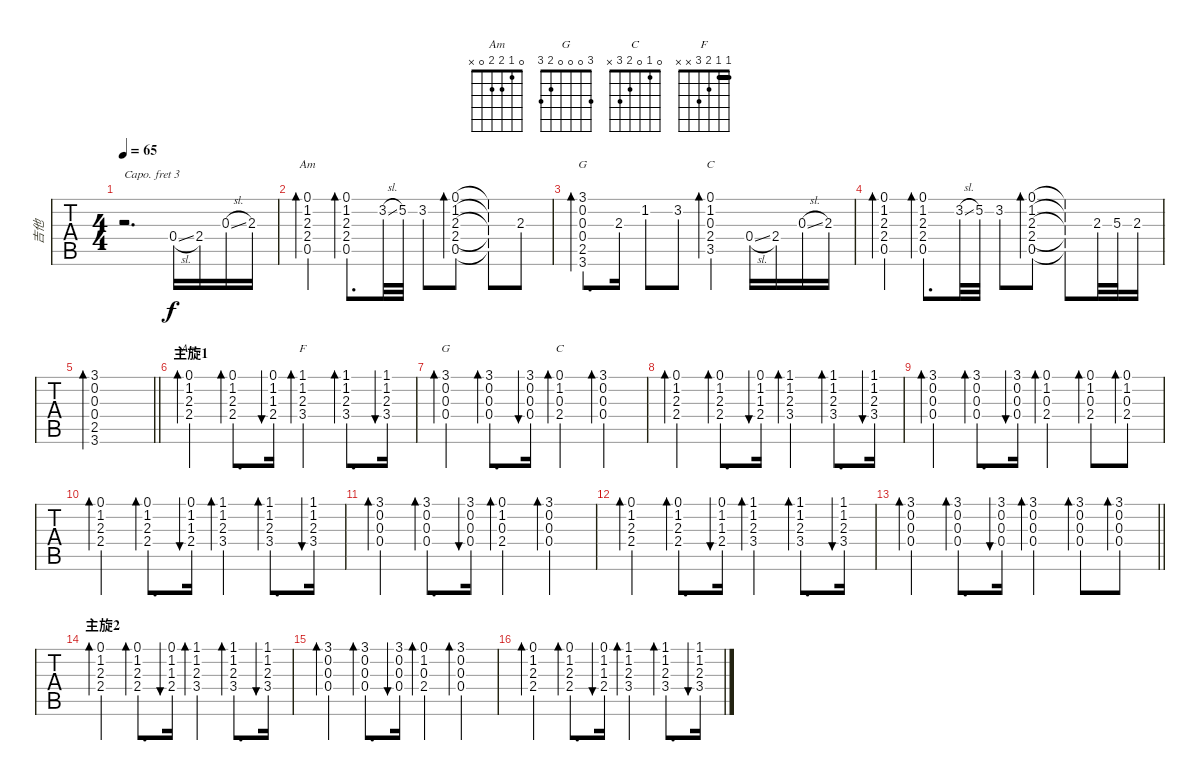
\track ("吉他" "吉他") {instrument acousticguitarsteel}
\staff {tabs}
\capo 3
\tuning (E4 B3 G3 D3 A2 E2) {hide}
\chord ("Am" x x x x x x)
\chord ("G" x x x x x x)
\chord ("C" x x x x x x)
\chord ("Am" 0 1 2 2 0 x)
\chord ("F" 1 1 2 3 x x) {barre 1}
\chord ("G" 3 0 0 0 2 3)
\chord ("C" 0 1 0 2 3 x)
\ts (4 4)
\tempo 65
\clef g2
\ks c
r.2{d dy f instrument acousticguitarsteel} 0.4{sl}.16 2.4.16 0.3{sl}.16 2.3.16 |
(0.1 1.2 2.3 2.4 0.5).4{bd 120 ch "Am"} (0.1 1.2 2.3 2.4 0.5).8{d bd 120} 3.2{sl}.32 5.2.32 3.2.8 (0.1 1.2 2.3 2.4 0.5).8{bd 120} (0.1{t} 1.2{t} 2.3{t} 2.4{t} 0.5{t}).8 2.3.8 |
(3.1 0.2 0.3 0.4 2.5 3.6).8{d bd 120 ch "G"} 2.3.16 1.2.8 3.2.8 (0.1 1.2 0.3 2.4 3.5).4{bd 120 ch "C"} 0.4{sl}.16 2.4.16 0.3{sl}.16 2.3.16 |
(0.1 1.2 2.3 2.4 0.5).4{bd 120} (0.1 1.2 2.3 2.4 0.5).8{d bd 120} 3.2{sl}.32 5.2.32 3.2.8 (0.1 1.2 2.3 2.4 0.5).8{bd 120} (0.1{t} 1.2{t} 2.3{t} 2.4{t} 0.5{t}).8 2.3.32 5.3.32 2.3.16 |
\barLineRight lightlight
(3.1 0.2 0.3 0.4 2.5 3.6).1{bd 120} |
\section ("" "主旋1")
(0.1 1.2 2.3 2.4).4{bd 60 ch "Am"} (0.1 1.2 2.3 2.4).8{d bd 60} (0.1 1.2 1.3 2.4).16{bu 60} (1.1 1.2 2.3 3.4).4{bd 30 ch "F"} (1.1 1.2 2.3 3.4).8{d bd 30} (1.1 1.2 2.3 3.4).16{bu 30} |
(3.1 0.2 0.3 0.4).4{bd 30 ch "G"} (3.1 0.2 0.3 0.4).8{d bd 30} (3.1 0.2 0.3 0.4).16{bu 30} (0.1 1.2 0.3 2.4).4{bd 30 ch "C"} (3.1 0.2 0.3 0.4).4{bd 30} |
(0.1 1.2 2.3 2.4).4{bd 60} (0.1 1.2 2.3 2.4).8{d bd 60} (0.1 1.2 1.3 2.4).16{bu 60} (1.1 1.2 2.3 3.4).4{bd 30} (1.1 1.2 2.3 3.4).8{d bd 30} (1.1 1.2 2.3 3.4).16{bu 30} |
(3.1 0.2 0.3 0.4).4{bd 30} (3.1 0.2 0.3 0.4).8{d bd 30} (3.1 0.2 0.3 0.4).16{bu 30} (0.1 1.2 0.3 2.4).4{bd 30} (0.1 1.2 0.3 2.4).8{bd 30} (0.1 1.2 0.3 2.4).8{bd 30} |
(0.1 1.2 2.3 2.4).4{bd 60} (0.1 1.2 2.3 2.4).8{d bd 60} (0.1 1.2 1.3 2.4).16{bu 60} (1.1 1.2 2.3 3.4).4{bd 30} (1.1 1.2 2.3 3.4).8{d bd 30} (1.1 1.2 2.3 3.4).16{bu 30} |
(3.1 0.2 0.3 0.4).4{bd 30} (3.1 0.2 0.3 0.4).8{d bd 30} (3.1 0.2 0.3 0.4).16{bu 30} (0.1 1.2 0.3 2.4).4{bd 30} (3.1 0.2 0.3 0.4).4{bd 30} |
(0.1 1.2 2.3 2.4).4{bd 60} (0.1 1.2 2.3 2.4).8{d bd 60} (0.1 1.2 1.3 2.4).16{bu 60} (1.1 1.2 2.3 3.4).4{bd 30} (1.1 1.2 2.3 3.4).8{d bd 30} (1.1 1.2 2.3 3.4).16{bu 30} |
\barLineRight lightlight
(3.1 0.2 0.3 0.4).4{bd 30} (3.1 0.2 0.3 0.4).8{d bd 30} (3.1 0.2 0.3 0.4).16{bu 30} (3.1 0.2 0.3 0.4).4{bd 30} (3.1 0.2 0.3 0.4).8{bd 30} (3.1 0.2 0.3 0.4).8{bd 30} |
\section ("" "主旋2")
(0.1 1.2 2.3 2.4).4{bd 60} (0.1 1.2 2.3 2.4).8{d bd 60} (0.1 1.2 1.3 2.4).16{bu 60} (1.1 1.2 2.3 3.4).4{bd 30} (1.1 1.2 2.3 3.4).8{d bd 30} (1.1 1.2 2.3 3.4).16{bu 30} |
(3.1 0.2 0.3 0.4).4{bd 30} (3.1 0.2 0.3 0.4).8{d bd 30} (3.1 0.2 0.3 0.4).16{bu 30} (0.1 1.2 0.3 2.4).4{bd 30} (3.1 0.2 0.3 0.4).4{bd 30} |
(0.1 1.2 2.3 2.4).4{bd 60} (0.1 1.2 2.3 2.4).8{d bd 60} (0.1 1.2 1.3 2.4).16{bu 60} (1.1 1.2 2.3 3.4).4{bd 30} (1.1 1.2 2.3 3.4).8{d bd 30} (1.1 1.2 2.3 3.4).16{bu 30}
